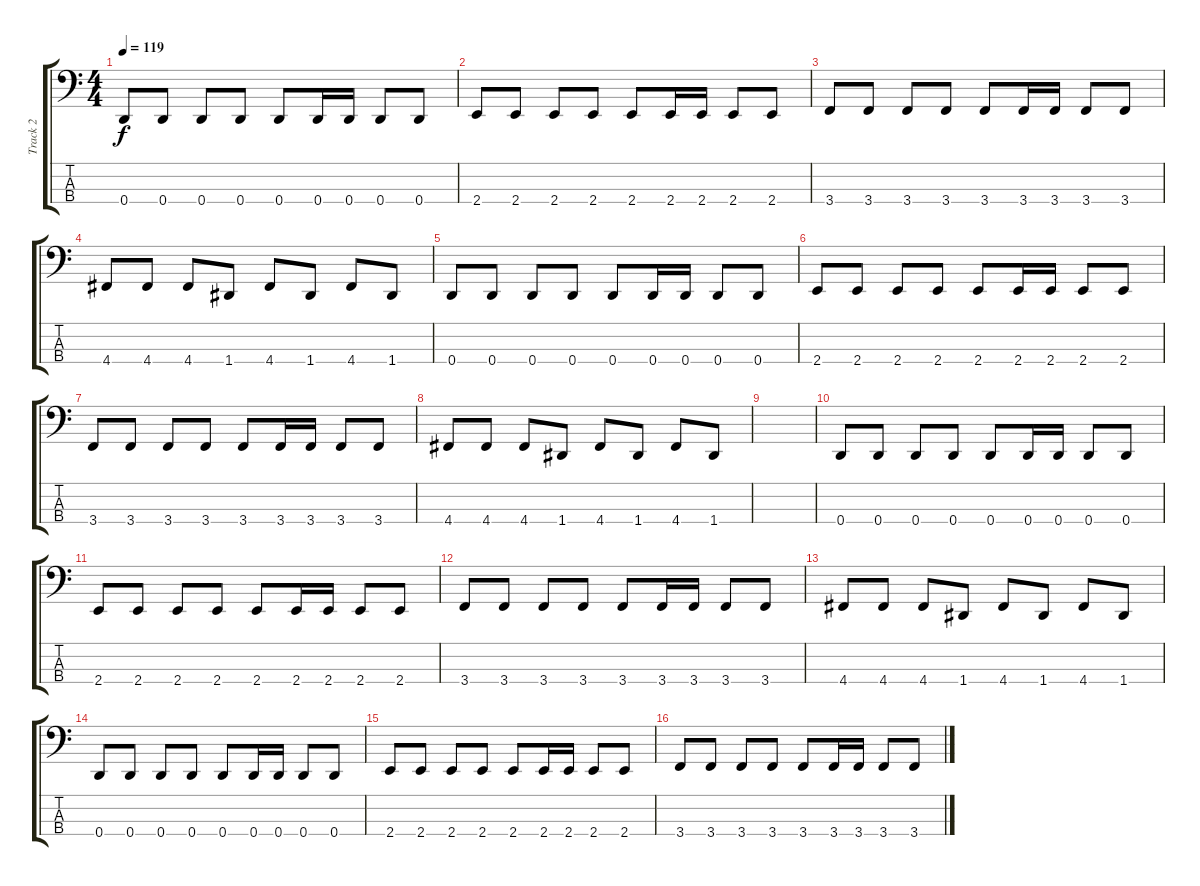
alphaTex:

\track ("Track 2" "Track 2") {instrument electricbasspick}
\staff {score tabs}
\tuning (G2 D2 A1 D1) {hide}
\ts (4 4)
\tempo 119
\clef f4
\ks c
0.4.8{dy f} 0.4.8 0.4.8 0.4.8 0.4.8 0.4.16 0.4.16 0.4.8 0.4.8 |
2.4.8 2.4.8 2.4.8 2.4.8 2.4.8 2.4.16 2.4.16 2.4.8 2.4.8 |
3.4.8 3.4.8 3.4.8 3.4.8 3.4.8 3.4.16 3.4.16 3.4.8 3.4.8 |
4.4.8 4.4.8 4.4.8 1.4.8 4.4.8 1.4.8 4.4.8 1.4.8 |
0.4.8 0.4.8 0.4.8 0.4.8 0.4.8 0.4.16 0.4.16 0.4.8 0.4.8 |
2.4.8 2.4.8 2.4.8 2.4.8 2.4.8 2.4.16 2.4.16 2.4.8 2.4.8 |
3.4.8 3.4.8 3.4.8 3.4.8 3.4.8 3.4.16 3.4.16 3.4.8 3.4.8 |
4.4.8 4.4.8 4.4.8 1.4.8 4.4.8 1.4.8 4.4.8 1.4.8 |
|
0.4.8 0.4.8 0.4.8 0.4.8 0.4.8 0.4.16 0.4.16 0.4.8 0.4.8 |
2.4.8 2.4.8 2.4.8 2.4.8 2.4.8 2.4.16 2.4.16 2.4.8 2.4.8 |
3.4.8 3.4.8 3.4.8 3.4.8 3.4.8 3.4.16 3.4.16 3.4.8 3.4.8 |
4.4.8 4.4.8 4.4.8 1.4.8 4.4.8 1.4.8 4.4.8 1.4.8 |
0.4.8 0.4.8 0.4.8 0.4.8 0.4.8 0.4.16 0.4.16 0.4.8 0.4.8 |
2.4.8 2.4.8 2.4.8 2.4.8 2.4.8 2.4.16 2.4.16 2.4.8 2.4.8 |
3.4.8 3.4.8 3.4.8 3.4.8 3.4.8 3.4.16 3.4.16 3.4.8 3.4.8
